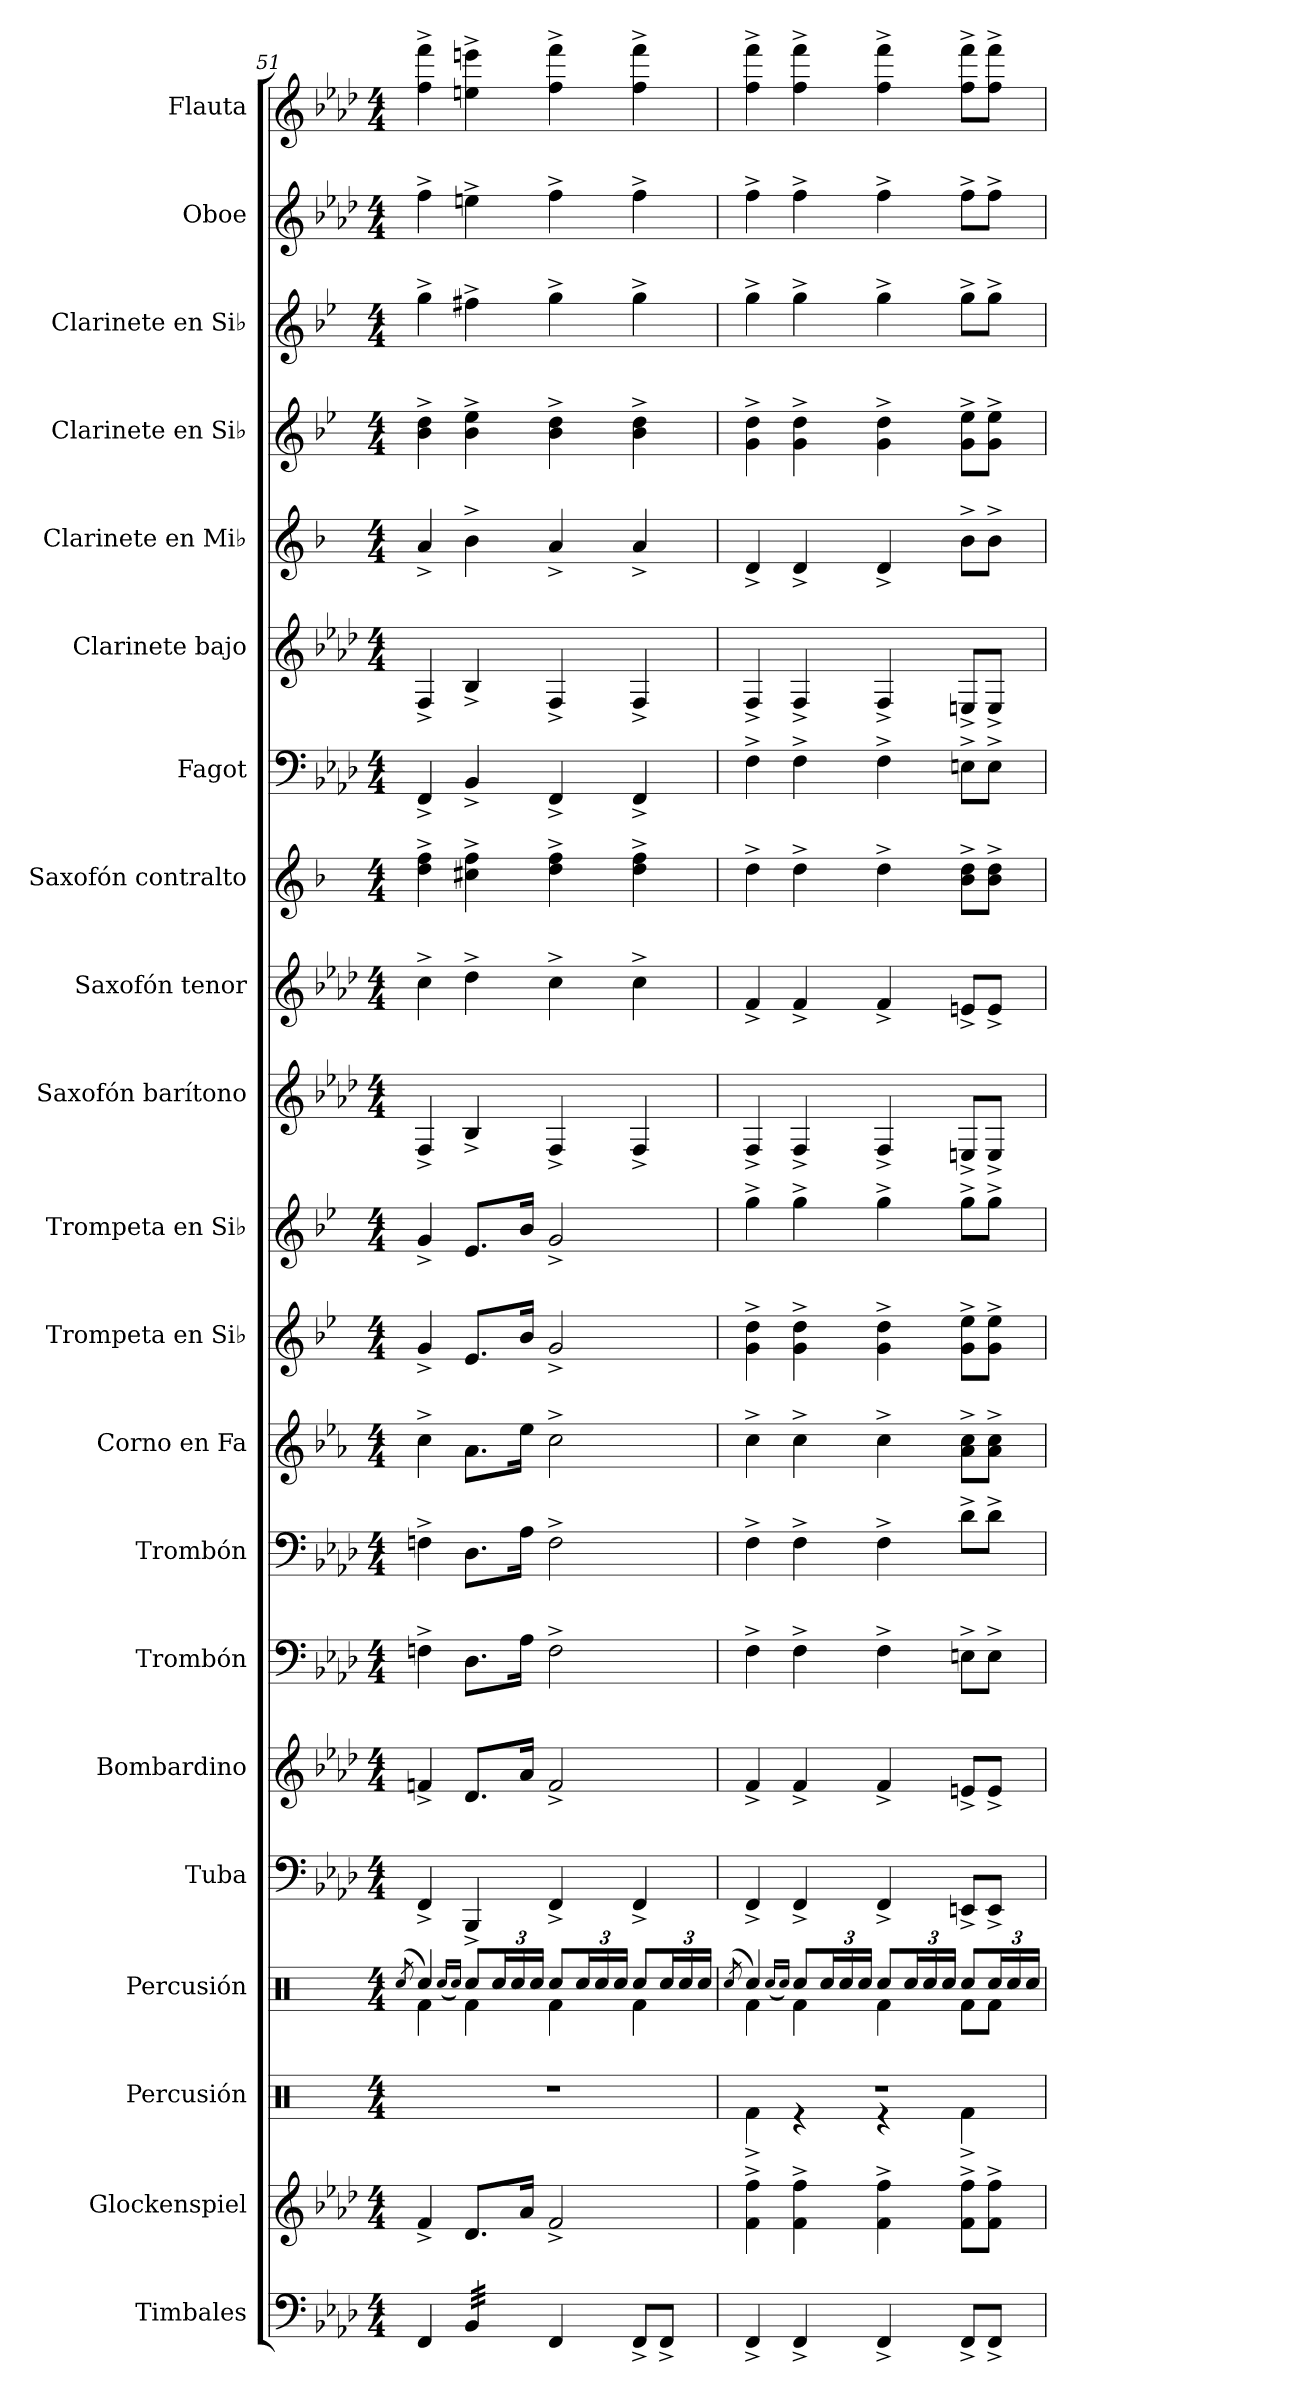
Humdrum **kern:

**kern	**kern	**kern	**kern	**kern	**kern	**kern	**kern	**kern	**kern	**kern	**kern	**kern	**kern	**kern	**kern	**kern	**kern	**kern	**kern	**kern
*part21	*part20	*part19	*part18	*part17	*part16	*part15	*part14	*part13	*part12	*part11	*part10	*part9	*part8	*part7	*part6	*part5	*part4	*part3	*part2	*part1
*staff21	*staff20	*staff19	*staff18	*staff17	*staff16	*staff15	*staff14	*staff13	*staff12	*staff11	*staff10	*staff9	*staff8	*staff7	*staff6	*staff5	*staff4	*staff3	*staff2	*staff1
*I"Timbales	*I"Glockenspiel	*I"Percusión	*I"Percusión	*I"Tuba	*I"Bombardino	*I"Trombón	*I"Trombón	*I"Corno en Fa	*I"Trompeta en Si♭	*I"Trompeta en Si♭	*I"Saxofón barítono	*I"Saxofón tenor	*I"Saxofón contralto	*I"Fagot	*I"Clarinete bajo	*I"Clarinete en Mi♭	*I"Clarinete en Si♭	*I"Clarinete en Si♭	*I"Oboe	*I"Flauta
*I'Timb.	*I'Glock.	*I'Perc.	*I'Perc.	*I'Tba.	*I'Bo.	*I'Tbn.	*I'Tbn.	*I'Cor. Fa	*I'Tpt. Si♭	*I'Tpt. Si♭	*I'Sax. Bar.	*I'Sax. T.	*I'Sax. Ctrl.	*I'Fag.	*I'Cl. B.	*I'Cl. Mi♭	*I'Cl. Si♭	*I'Cl. Si♭	*I'Ob.	*I'Fl.
*clefF4	*clefG2	*clefX	*clefX	*clefF4	*clefG2	*clefF4	*clefF4	*clefG2	*clefG2	*clefG2	*clefG2	*clefG2	*clefG2	*clefF4	*clefG2	*clefG2	*clefG2	*clefG2	*clefG2	*clefG2
*	*ITrd-14c-24	*	*	*	*ITrd8c14	*	*	*ITrd4c7	*ITrd1c2	*ITrd1c2	*ITrd12c21	*ITrd8c14	*ITrd5c9	*	*ITrd8c14	*ITrd1c2	*ITrd1c2	*ITrd1c2	*	*
*k[b-e-a-d-]	*k[b-e-a-d-]	*k[]	*k[]	*k[b-e-a-d-]	*k[b-e-a-d-]	*k[b-e-a-d-]	*k[b-e-a-d-]	*k[b-e-a-d-]	*k[b-e-a-d-]	*k[b-e-a-d-]	*k[b-e-a-d-]	*k[b-e-a-d-]	*k[b-e-a-d-]	*k[b-e-a-d-]	*k[b-e-a-d-]	*k[b-e-a-]	*k[b-e-a-d-]	*k[b-e-a-d-]	*k[b-e-a-d-]	*k[b-e-a-d-]
*M4/4	*M4/4	*M4/4	*M4/4	*M4/4	*M4/4	*M4/4	*M4/4	*M4/4	*M4/4	*M4/4	*M4/4	*M4/4	*M4/4	*M4/4	*M4/4	*M4/4	*M4/4	*M4/4	*M4/4	*M4/4
=51	=51	=51	=51	=51	=51	=51	=51	=51	=51	=51	=51	=51	=51	=51	=51	=51	=51	=51	=51	=51
.	.	.	(<8qRcc/	.	.	.	.	.	.	.	.	.	.	.	.	.	.	.	.	.
*	*	*	*^	*	*	*	*	*	*	*	*	*	*	*	*	*	*	*	*	*
4FF/	4fff^/	1r	4Rcc/)	4Rf\	4FF^/	4Fn^/	4Fn^\	4Fn^\	4f^\	4f^/	4f^/	4FF^/	4c^\	4f\^ 4a-\^	4FF^/	4FF^/	4g^/	4a-\^ 4cc\^	4ff^\	4ff^\	4ff\^ 4fff\^
.	.	.	(<16qRcc/LL	.	.	.	.	.	.	.	.	.	.	.	.	.	.	.	.	.	.
.	.	.	16qRcc/JJ)	.	.	.	.	.	.	.	.	.	.	.	.	.	.	.	.	.	.
*tremolo	*	*	*	*	*	*	*	*	*	*	*	*	*	*	*	*	*	*	*	*	*
(<32BB-/LLL	8.ddd-/L	.	8Rcc/L	4Rf\	4BBB-^/	8.D-/L	8.D-\L	8.D-\L	8.d-\L	8.d-/L	8.d-/L	4BB-^/	4d-^\	4en\^ 4a-\^	4BB-^/	4BB-^/	4a-^\	4a-\^ 4dd-\^	4een^\	4een^\	4een\^ 4eeen\^
(<32BB-/	.	.	.	.	.	.	.	.	.	.	.	.	.	.	.	.	.	.	.	.	.
(<32BB-/	.	.	.	.	.	.	.	.	.	.	.	.	.	.	.	.	.	.	.	.	.
(<32BB-/	.	.	.	.	.	.	.	.	.	.	.	.	.	.	.	.	.	.	.	.	.
*	*	*	*Xbrackettup	*	*	*	*	*	*	*	*	*	*	*	*	*	*	*	*	*	*
(<32BB-/	.	.	24Rcc/L	.	.	.	.	.	.	.	.	.	.	.	.	.	.	.	.	.	.
(<32BB-/	.	.	.	.	.	.	.	.	.	.	.	.	.	.	.	.	.	.	.	.	.
.	.	.	24Rcc/	.	.	.	.	.	.	.	.	.	.	.	.	.	.	.	.	.	.
(<32BB-/	16aaa-/Jk	.	.	.	.	16A-/Jk	16A-\Jk	16A-\Jk	16a-\Jk	16a-/Jk	16a-/Jk	.	.	.	.	.	.	.	.	.	.
.	.	.	24Rcc/JJ	.	.	.	.	.	.	.	.	.	.	.	.	.	.	.	.	.	.
32BB-/JJJ	.	.	.	.	.	.	.	.	.	.	.	.	.	.	.	.	.	.	.	.	.
*Xtremolo	*	*	*	*	*	*	*	*	*	*	*	*	*	*	*	*	*	*	*	*	*
4FF/)	2fff^/	.	8Rcc/L	4Rf\	4FF^/	2F^/	2F^\	2F^\	2f^\	2f^/	2f^/	4FF^/	4c^\	4f\^ 4a-\^	4FF^/	4FF^/	4g^/	4a-\^ 4cc\^	4ff^\	4ff^\	4ff\^ 4fff\^
.	.	.	24Rcc/L	.	.	.	.	.	.	.	.	.	.	.	.	.	.	.	.	.	.
.	.	.	24Rcc/	.	.	.	.	.	.	.	.	.	.	.	.	.	.	.	.	.	.
.	.	.	24Rcc/JJ	.	.	.	.	.	.	.	.	.	.	.	.	.	.	.	.	.	.
8FF^/L	.	.	8Rcc/L	4Rf\	4FF^/	.	.	.	.	.	.	4FF^/	4c^\	4f\^ 4a-\^	4FF^/	4FF^/	4g^/	4a-\^ 4cc\^	4ff^\	4ff^\	4ff\^ 4fff\^
8FF^/J	.	.	24Rcc/L	.	.	.	.	.	.	.	.	.	.	.	.	.	.	.	.	.	.
.	.	.	24Rcc/	.	.	.	.	.	.	.	.	.	.	.	.	.	.	.	.	.	.
.	.	.	24Rcc/JJ	.	.	.	.	.	.	.	.	.	.	.	.	.	.	.	.	.	.
!!LO:PB:g=z
=52	=52	=52	=52	=52	=52	=52	=52	=52	=52	=52	=52	=52	=52	=52	=52	=52	=52	=52	=52	=52	=52
.	.	.	(<8qRcc/	.	.	.	.	.	.	.	.	.	.	.	.	.	.	.	.	.	.
*	*	*^	*	*	*	*	*	*	*	*	*	*	*	*	*	*	*	*	*	*	*
4FF^/	4fff\^ 4ffff\^	1r	4Rf^\	4Rcc/)	4Rf\	4FF^/	4F^/	4F^\	4F^\	4f^\	4f\^ 4cc\^	4ff^\	4FF^/	4F^/	4f^\	4F^\	4FF^/	4c^/	4f\^ 4cc\^	4ff^\	4ff^\	4ff\^ 4fff\^
.	.	.	.	(<16qRcc/LL	.	.	.	.	.	.	.	.	.	.	.	.	.	.	.	.	.	.
.	.	.	.	16qRcc/JJ)	.	.	.	.	.	.	.	.	.	.	.	.	.	.	.	.	.	.
4FF^/	4fff\^ 4ffff\^	.	4r	8Rcc/L	4Rf\	4FF^/	4F^/	4F^\	4F^\	4f^\	4f\^ 4cc\^	4ff^\	4FF^/	4F^/	4f^\	4F^\	4FF^/	4c^/	4f\^ 4cc\^	4ff^\	4ff^\	4ff\^ 4fff\^
.	.	.	.	24Rcc/L	.	.	.	.	.	.	.	.	.	.	.	.	.	.	.	.	.	.
.	.	.	.	24Rcc/	.	.	.	.	.	.	.	.	.	.	.	.	.	.	.	.	.	.
.	.	.	.	24Rcc/JJ	.	.	.	.	.	.	.	.	.	.	.	.	.	.	.	.	.	.
4FF^/	4fff\^ 4ffff\^	.	4r	8Rcc/L	4Rf\	4FF^/	4F^/	4F^\	4F^\	4f^\	4f\^ 4cc\^	4ff^\	4FF^/	4F^/	4f^\	4F^\	4FF^/	4c^/	4f\^ 4cc\^	4ff^\	4ff^\	4ff\^ 4fff\^
.	.	.	.	24Rcc/L	.	.	.	.	.	.	.	.	.	.	.	.	.	.	.	.	.	.
.	.	.	.	24Rcc/	.	.	.	.	.	.	.	.	.	.	.	.	.	.	.	.	.	.
.	.	.	.	24Rcc/JJ	.	.	.	.	.	.	.	.	.	.	.	.	.	.	.	.	.	.
8FF^/L	8fff\^ 8ffff\^L	.	4Rf^\	8Rcc/L	8Rf\L	8EEn^/L	8En^/L	8En^\L	8d-^\L	8d-\^ 8f\^L	8f\^ 8dd-\^L	8ff^\L	8EEn^/L	8En^/L	8d-\^ 8f\^L	8En^\L	8EEn^/L	8a-^\L	8f\^ 8dd-\^L	8ff^\L	8ff^\L	8ff\^ 8fff\^L
8FF^/J	8fff\^ 8ffff\^J	.	.	24Rcc/L	8Rf\J	8EE^/J	8E^/J	8E^\J	8d-^\J	8d-\^ 8f\^J	8f\^ 8dd-\^J	8ff^\J	8EE^/J	8E^/J	8d-\^ 8f\^J	8E^\J	8EE^/J	8a-^\J	8f\^ 8dd-\^J	8ff^\J	8ff^\J	8ff\^ 8fff\^J
.	.	.	.	24Rcc/	.	.	.	.	.	.	.	.	.	.	.	.	.	.	.	.	.	.
.	.	.	.	24Rcc/JJ	.	.	.	.	.	.	.	.	.	.	.	.	.	.	.	.	.	.
*	*	*v	*v	*	*	*	*	*	*	*	*	*	*	*	*	*	*	*	*	*	*	*
*	*	*	*v	*v	*	*	*	*	*	*	*	*	*	*	*	*	*	*	*	*	*
=	=	=	=	=	=	=	=	=	=	=	=	=	=	=	=	=	=	=	=	=
*-	*-	*-	*-	*-	*-	*-	*-	*-	*-	*-	*-	*-	*-	*-	*-	*-	*-	*-	*-	*-
